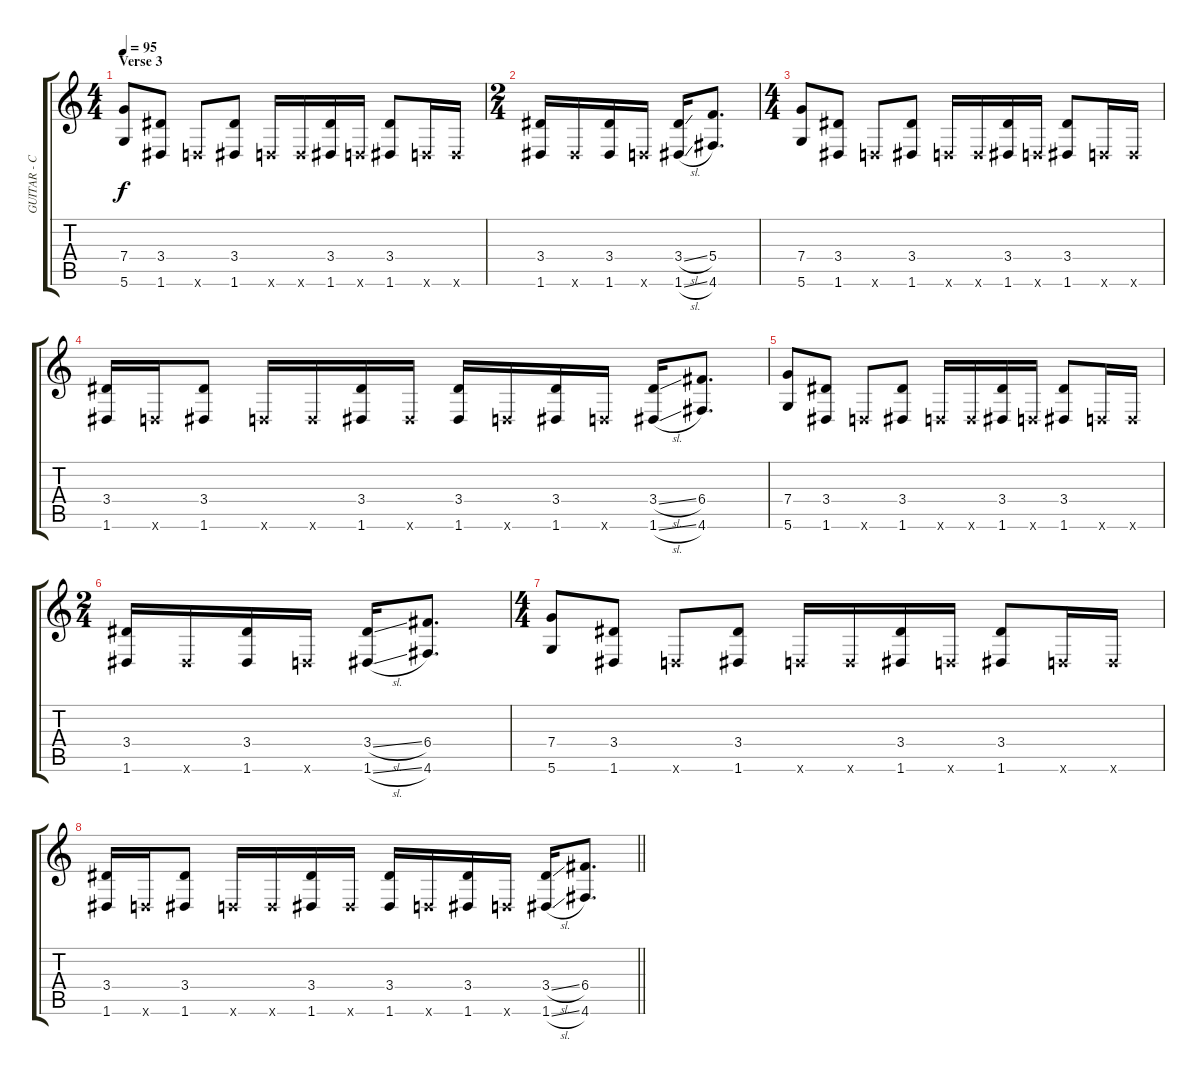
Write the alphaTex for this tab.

\track ("GUITAR - Christian Andreu" "GUITAR - C") {instrument distortionguitar}
\staff {score tabs}
\tuning (D4 A3 F3 C3 G2 D2) {hide}
\ts (4 4)
\section ("" "Verse 3")
\tempo 95
\clef g2
\ks c
(7.4 5.6).8{dy f} (3.4 1.6).8 0.6{x}.8 (3.4 1.6).8 0.6{x}.16 0.6{x}.16 (3.4 1.6).16 0.6{x}.16 (3.4 1.6).8 0.6{x}.16 0.6{x}.16 |
\ts (2 4)
(3.4 1.6).16 1.6{x}.16 (3.4 1.6).16 0.6{x}.16 (3.4{sl} 1.6{sl}).16 (5.4 4.6).8{d} |
\ts (4 4)
(7.4 5.6).8 (3.4 1.6).8 0.6{x}.8 (3.4 1.6).8 0.6{x}.16 0.6{x}.16 (3.4 1.6).16 0.6{x}.16 (3.4 1.6).8 0.6{x}.16 0.6{x}.16 |
(3.4 1.6).16 0.6{x}.16 (3.4 1.6).8 0.6{x}.16 0.6{x}.16 (3.4 1.6).16 1.6{x}.16 (3.4 1.6).16 0.6{x}.16 (3.4 1.6).16 0.6{x}.16 (3.4{sl} 1.6{sl}).16 (6.4 4.6).8{d} |
(7.4 5.6).8 (3.4 1.6).8 0.6{x}.8 (3.4 1.6).8 0.6{x}.16 0.6{x}.16 (3.4 1.6).16 0.6{x}.16 (3.4 1.6).8 0.6{x}.16 0.6{x}.16 |
\ts (2 4)
(3.4 1.6).16 1.6{x}.16 (3.4 1.6).16 0.6{x}.16 (3.4{sl} 1.6{sl}).16 (6.4 4.6).8{d} |
\ts (4 4)
(7.4 5.6).8 (3.4 1.6).8 0.6{x}.8 (3.4 1.6).8 0.6{x}.16 0.6{x}.16 (3.4 1.6).16 0.6{x}.16 (3.4 1.6).8 0.6{x}.16 0.6{x}.16 |
\barLineRight lightlight
(3.4 1.6).16 0.6{x}.16 (3.4 1.6).8 0.6{x}.16 0.6{x}.16 (3.4 1.6).16 1.6{x}.16 (3.4 1.6).16 0.6{x}.16 (3.4 1.6).16 0.6{x}.16 (3.4{sl} 1.6{sl}).16 (6.4 4.6).8{d}
